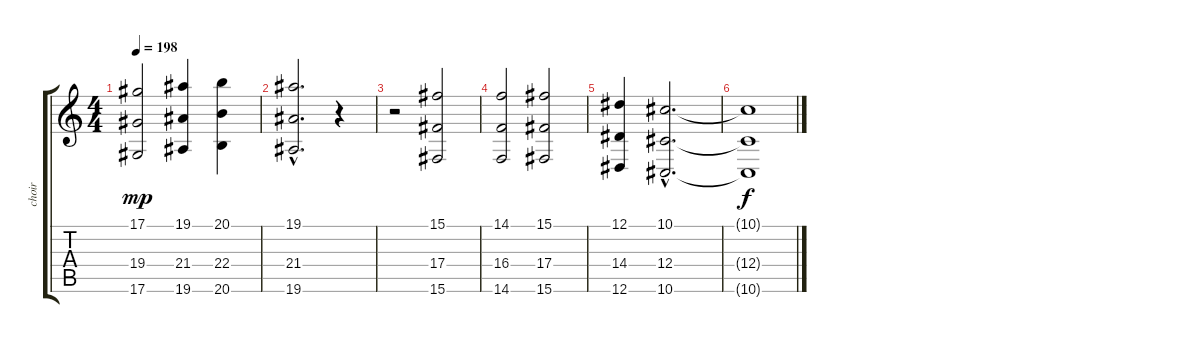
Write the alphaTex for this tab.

\track ("choir" "choir") {instrument choiraahs}
\staff {score tabs}
\tuning (Eb4 Bb3 Gb3 Db3 Ab2 Eb2) {hide}
\ts (4 4)
\tempo 198
\clef g2
\ks c
(17.1 19.4 17.6).2{dy mp} (19.1 21.4 19.6).4 (20.1 22.4 20.6).4 |
(19.1{hac} 21.4{hac} 19.6{hac}).2{d} r.4 |
r.2 (15.1 17.4 15.6).2 |
(14.1 16.4 14.6).2 (15.1 17.4 15.6).2 |
(12.1 14.4 12.6).4 (10.1{hac} 12.4{hac} 10.6{hac}).2{d} |
(10.1{t} 12.4{t} 10.6{t}).1{dy f}
